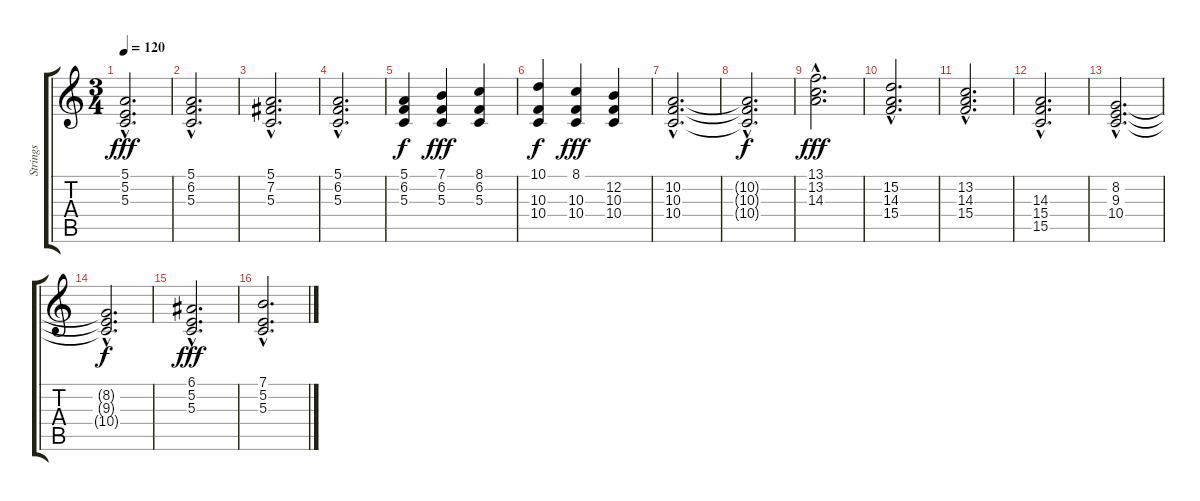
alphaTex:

\track ("Strings" "Strings") {instrument synthstrings1}
\staff {score tabs}
\tuning (E4 B3 G3 D3 A2 E2) {hide}
\ts (3 4)
\tempo 120
\clef g2
\ks c
(5.1{hac} 5.2{hac} 5.3{hac}).2{d dy fff} |
(5.1{hac} 6.2{hac} 5.3{hac}).2{d} |
(5.1{hac} 7.2{hac} 5.3{hac}).2{d} |
(5.1{hac} 6.2{hac} 5.3{hac}).2{d} |
(5.1 6.2 5.3).4{dy f} (7.1 6.2 5.3).4{dy fff} (8.1 6.2 5.3).4 |
(10.1 10.3 10.4).4{dy f} (8.1 10.3 10.4).4{dy fff} (12.2 10.3 10.4).4 |
(10.2{hac} 10.3{hac} 10.4{hac}).2{d} |
(10.2{hac t} 10.3{hac t} 10.4{hac t}).2{d dy f} |
(13.1{hac} 13.2{hac} 14.3{hac}).2{d dy fff} |
(15.2{hac} 14.3{hac} 15.4{hac}).2{d} |
(13.2{hac} 14.3{hac} 15.4{hac}).2{d} |
(14.3{hac} 15.4{hac} 15.5{hac}).2{d} |
(8.2{hac} 9.3{hac} 10.4{hac}).2{d} |
(8.2{hac t} 9.3{hac t} 10.4{hac t}).2{d dy f} |
(6.1{hac} 5.2{hac} 5.3{hac}).2{d dy fff} |
(7.1{hac} 5.2{hac} 5.3{hac}).2{d}
